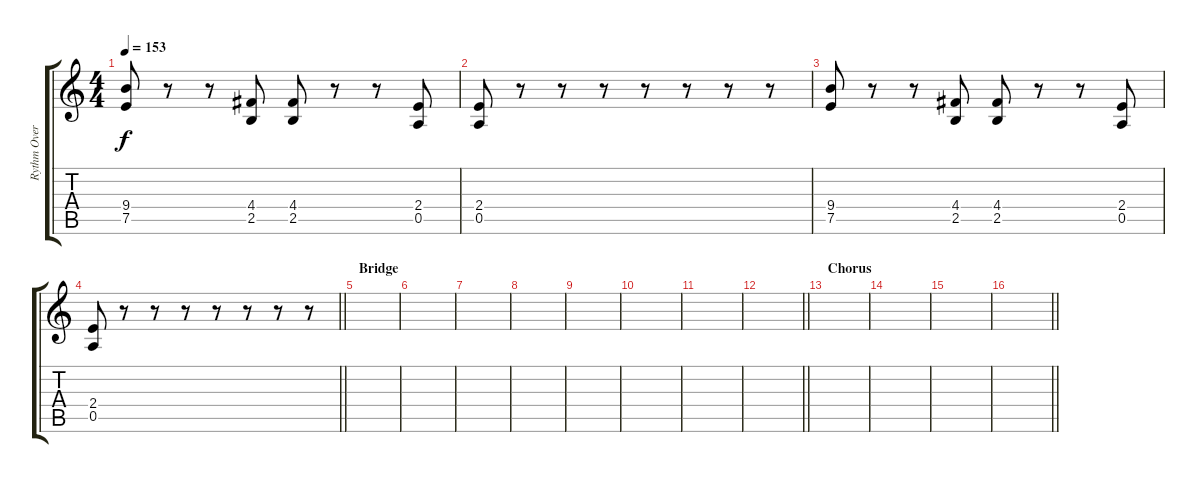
\track ("Rythm Overdub" "Rythm Over") {instrument distortionguitar}
\staff {score tabs}
\tuning (E4 B3 G3 D3 A2 E2) {hide}
\ts (4 4)
\tempo 153
\clef g2
\ks c
(9.4 7.5).8{dy f} r.8 r.8 (4.4 2.5).8 (4.4 2.5).8 r.8 r.8 (2.4 0.5).8 |
(2.4 0.5).8 r.8 r.8 r.8 r.8 r.8 r.8 r.8 |
(9.4 7.5).8 r.8 r.8 (4.4 2.5).8 (4.4 2.5).8 r.8 r.8 (2.4 0.5).8 |
\barLineRight lightlight
(2.4 0.5).8 r.8 r.8 r.8 r.8 r.8 r.8 r.8 |
\section ("" "Bridge")
|
|
|
|
|
|
|
\barLineRight lightlight
|
\section ("" "Chorus")
|
|
|
\barLineRight lightlight
